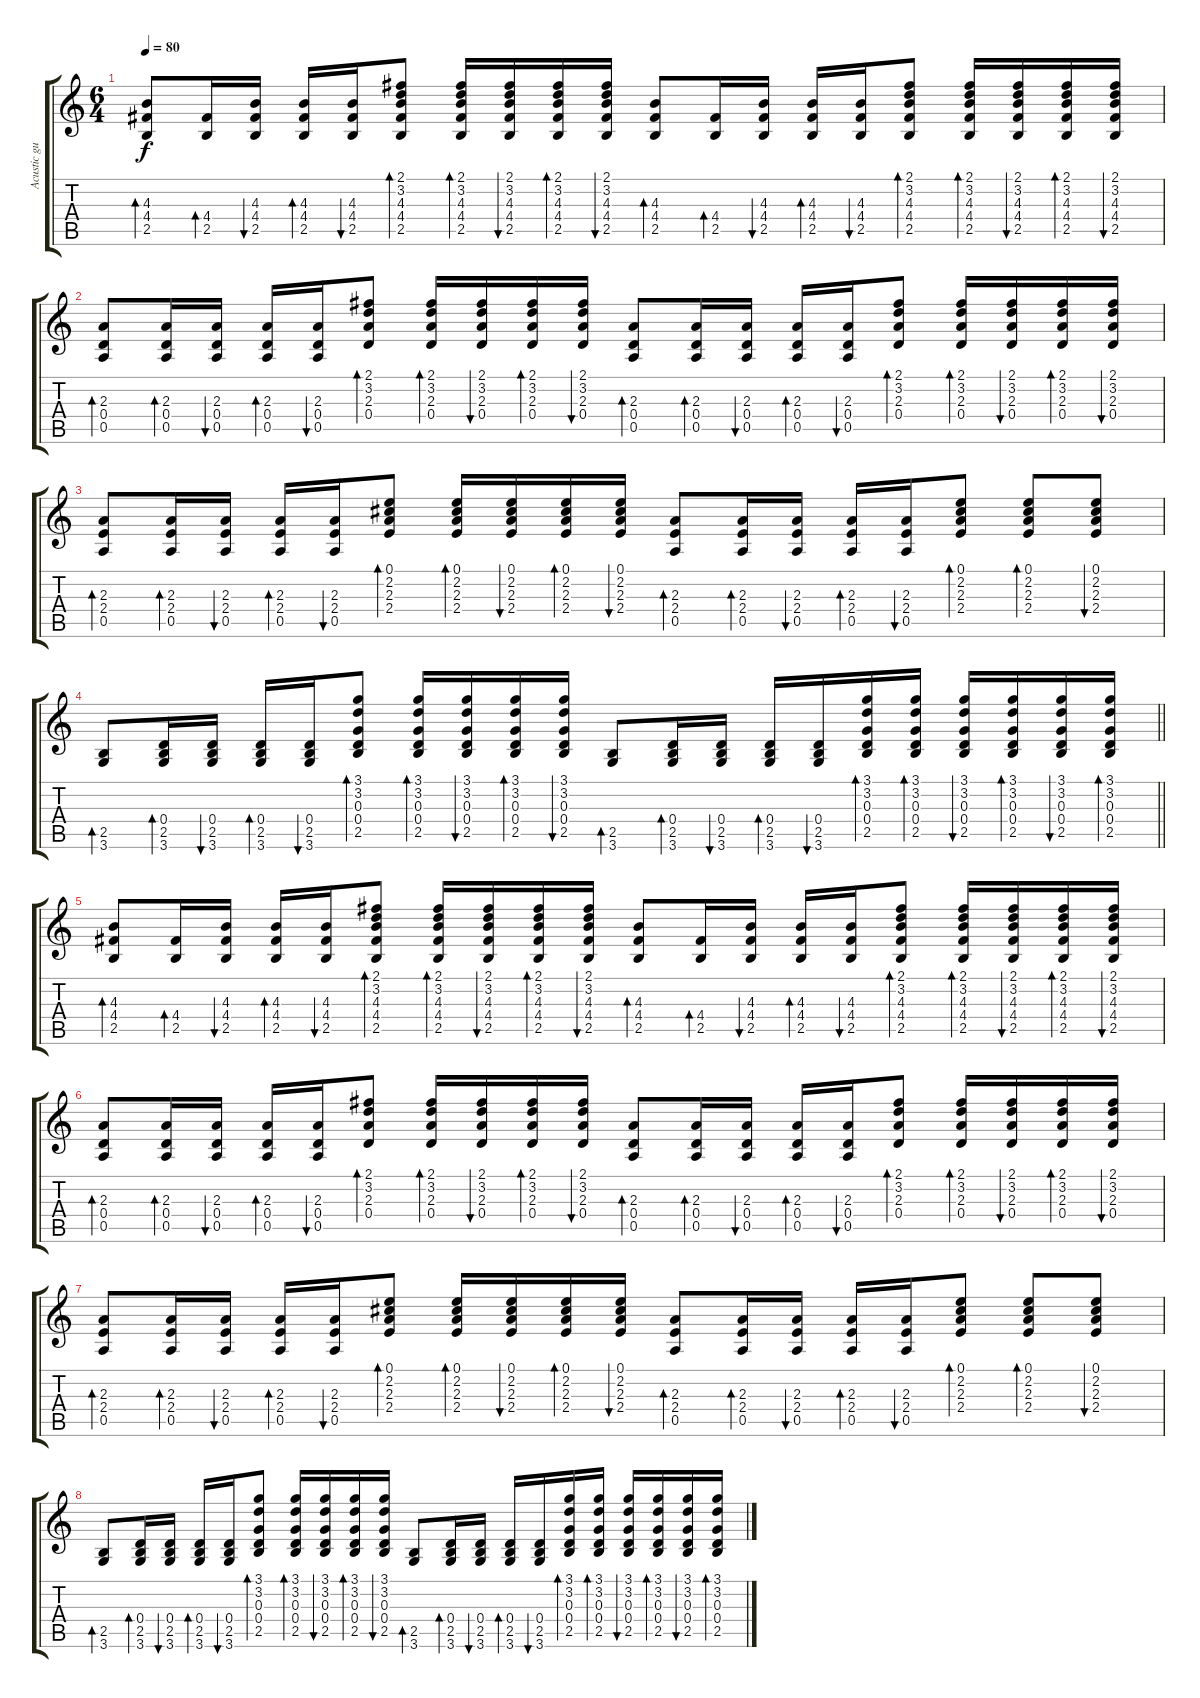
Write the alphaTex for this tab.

\track ("Acustic guitar" "Acustic gu") {instrument acousticguitarsteel}
\staff {score tabs}
\tuning (E4 B3 G3 D3 A2 E2) {hide}
\ts (6 4)
\tempo 80
\clef g2
\ks c
(4.3 4.4 2.5).8{bd 60 dy f} (4.4 2.5).16{bd 60} (4.3 4.4 2.5).16{bu 60} (4.3 4.4 2.5).16{bd 60} (4.3 4.4 2.5).16{bu 60} (2.1 3.2 4.3 4.4 2.5).8{bd 60} (2.1 3.2 4.3 4.4 2.5).16{bd 60} (2.1 3.2 4.3 4.4 2.5).16{bu 60} (2.1 3.2 4.3 4.4 2.5).16{bd 60} (2.1 3.2 4.3 4.4 2.5).16{bu 60} (4.3 4.4 2.5).8{bd 60} (4.4 2.5).16{bd 60} (4.3 4.4 2.5).16{bu 60} (4.3 4.4 2.5).16{bd 60} (4.3 4.4 2.5).16{bu 60} (2.1 3.2 4.3 4.4 2.5).8{bd 60} (2.1 3.2 4.3 4.4 2.5).16{bd 60} (2.1 3.2 4.3 4.4 2.5).16{bu 60} (2.1 3.2 4.3 4.4 2.5).16{bd 60} (2.1 3.2 4.3 4.4 2.5).16{bu 60} |
(2.3 0.4 0.5).8{bd 60} (2.3 0.4 0.5).16{bd 60} (2.3 0.4 0.5).16{bu 60} (2.3 0.4 0.5).16{bd 60} (2.3 0.4 0.5).16{bu 60} (2.1 3.2 2.3 0.4).8{bd 60} (2.1 3.2 2.3 0.4).16{bd 60} (2.1 3.2 2.3 0.4).16{bu 60} (2.1 3.2 2.3 0.4).16{bd 60} (2.1 3.2 2.3 0.4).16{bu 60} (2.3 0.4 0.5).8{bd 60} (2.3 0.4 0.5).16{bd 60} (2.3 0.4 0.5).16{bu 60} (2.3 0.4 0.5).16{bd 60} (2.3 0.4 0.5).16{bu 60} (2.1 3.2 2.3 0.4).8{bd 60} (2.1 3.2 2.3 0.4).16{bd 60} (2.1 3.2 2.3 0.4).16{bu 60} (2.1 3.2 2.3 0.4).16{bd 60} (2.1 3.2 2.3 0.4).16{bu 60} |
(2.3 2.4 0.5).8{bd 60} (2.3 2.4 0.5).16{bd 60} (2.3 2.4 0.5).16{bu 60} (2.3 2.4 0.5).16{bd 60} (2.3 2.4 0.5).16{bu 60} (0.1 2.2 2.3 2.4).8{bd 60} (0.1 2.2 2.3 2.4).16{bd 60} (0.1 2.2 2.3 2.4).16{bu 60} (0.1 2.2 2.3 2.4).16{bd 60} (0.1 2.2 2.3 2.4).16{bu 60} (2.3 2.4 0.5).8{bd 60} (2.3 2.4 0.5).16{bd 60} (2.3 2.4 0.5).16{bu 60} (2.3 2.4 0.5).16{bd 60} (2.3 2.4 0.5).16{bu 60} (0.1 2.2 2.3 2.4).8{bd 60} (0.1 2.2 2.3 2.4).8{bd 60} (0.1 2.2 2.3 2.4).8{bu 60} |
\barLineRight lightlight
(2.5 3.6).8{bd 60} (0.4 2.5 3.6).16{bd 60} (0.4 2.5 3.6).16{bu 60} (0.4 2.5 3.6).16{bd 60} (0.4 2.5 3.6).16{bu 60} (3.1 3.2 0.3 0.4 2.5).8{bd 60} (3.1 3.2 0.3 0.4 2.5).16{bd 60} (3.1 3.2 0.3 0.4 2.5).16{bu 60} (3.1 3.2 0.3 0.4 2.5).16{bd 60} (3.1 3.2 0.3 0.4 2.5).16{bu 60} (2.5 3.6).8{bd 60} (0.4 2.5 3.6).16{bd 60} (0.4 2.5 3.6).16{bu 60} (0.4 2.5 3.6).16{bd 60} (0.4 2.5 3.6).16{bu 60} (3.1 3.2 0.3 0.4 2.5).16{bd 60} (3.1 3.2 0.3 0.4 2.5).16{bd 60} (3.1 3.2 0.3 0.4 2.5).16{bu 60} (3.1 3.2 0.3 0.4 2.5).16{bd 60} (3.1 3.2 0.3 0.4 2.5).16{bu 60} (3.1 3.2 0.3 0.4 2.5).16{bd 60} |
\section ("" "")
(4.3 4.4 2.5).8{bd 60} (4.4 2.5).16{bd 60} (4.3 4.4 2.5).16{bu 60} (4.3 4.4 2.5).16{bd 60} (4.3 4.4 2.5).16{bu 60} (2.1 3.2 4.3 4.4 2.5).8{bd 60} (2.1 3.2 4.3 4.4 2.5).16{bd 60} (2.1 3.2 4.3 4.4 2.5).16{bu 60} (2.1 3.2 4.3 4.4 2.5).16{bd 60} (2.1 3.2 4.3 4.4 2.5).16{bu 60} (4.3 4.4 2.5).8{bd 60} (4.4 2.5).16{bd 60} (4.3 4.4 2.5).16{bu 60} (4.3 4.4 2.5).16{bd 60} (4.3 4.4 2.5).16{bu 60} (2.1 3.2 4.3 4.4 2.5).8{bd 60} (2.1 3.2 4.3 4.4 2.5).16{bd 60} (2.1 3.2 4.3 4.4 2.5).16{bu 60} (2.1 3.2 4.3 4.4 2.5).16{bd 60} (2.1 3.2 4.3 4.4 2.5).16{bu 60} |
(2.3 0.4 0.5).8{bd 60} (2.3 0.4 0.5).16{bd 60} (2.3 0.4 0.5).16{bu 60} (2.3 0.4 0.5).16{bd 60} (2.3 0.4 0.5).16{bu 60} (2.1 3.2 2.3 0.4).8{bd 60} (2.1 3.2 2.3 0.4).16{bd 60} (2.1 3.2 2.3 0.4).16{bu 60} (2.1 3.2 2.3 0.4).16{bd 60} (2.1 3.2 2.3 0.4).16{bu 60} (2.3 0.4 0.5).8{bd 60} (2.3 0.4 0.5).16{bd 60} (2.3 0.4 0.5).16{bu 60} (2.3 0.4 0.5).16{bd 60} (2.3 0.4 0.5).16{bu 60} (2.1 3.2 2.3 0.4).8{bd 60} (2.1 3.2 2.3 0.4).16{bd 60} (2.1 3.2 2.3 0.4).16{bu 60} (2.1 3.2 2.3 0.4).16{bd 60} (2.1 3.2 2.3 0.4).16{bu 60} |
(2.3 2.4 0.5).8{bd 60} (2.3 2.4 0.5).16{bd 60} (2.3 2.4 0.5).16{bu 60} (2.3 2.4 0.5).16{bd 60} (2.3 2.4 0.5).16{bu 60} (0.1 2.2 2.3 2.4).8{bd 60} (0.1 2.2 2.3 2.4).16{bd 60} (0.1 2.2 2.3 2.4).16{bu 60} (0.1 2.2 2.3 2.4).16{bd 60} (0.1 2.2 2.3 2.4).16{bu 60} (2.3 2.4 0.5).8{bd 60} (2.3 2.4 0.5).16{bd 60} (2.3 2.4 0.5).16{bu 60} (2.3 2.4 0.5).16{bd 60} (2.3 2.4 0.5).16{bu 60} (0.1 2.2 2.3 2.4).8{bd 60} (0.1 2.2 2.3 2.4).8{bd 60} (0.1 2.2 2.3 2.4).8{bu 60} |
(2.5 3.6).8{bd 60} (0.4 2.5 3.6).16{bd 60} (0.4 2.5 3.6).16{bu 60} (0.4 2.5 3.6).16{bd 60} (0.4 2.5 3.6).16{bu 60} (3.1 3.2 0.3 0.4 2.5).8{bd 60} (3.1 3.2 0.3 0.4 2.5).16{bd 60} (3.1 3.2 0.3 0.4 2.5).16{bu 60} (3.1 3.2 0.3 0.4 2.5).16{bd 60} (3.1 3.2 0.3 0.4 2.5).16{bu 60} (2.5 3.6).8{bd 60} (0.4 2.5 3.6).16{bd 60} (0.4 2.5 3.6).16{bu 60} (0.4 2.5 3.6).16{bd 60} (0.4 2.5 3.6).16{bu 60} (3.1 3.2 0.3 0.4 2.5).16{bd 60} (3.1 3.2 0.3 0.4 2.5).16{bd 60} (3.1 3.2 0.3 0.4 2.5).16{bu 60} (3.1 3.2 0.3 0.4 2.5).16{bd 60} (3.1 3.2 0.3 0.4 2.5).16{bu 60} (3.1 3.2 0.3 0.4 2.5).16{bd 60}
